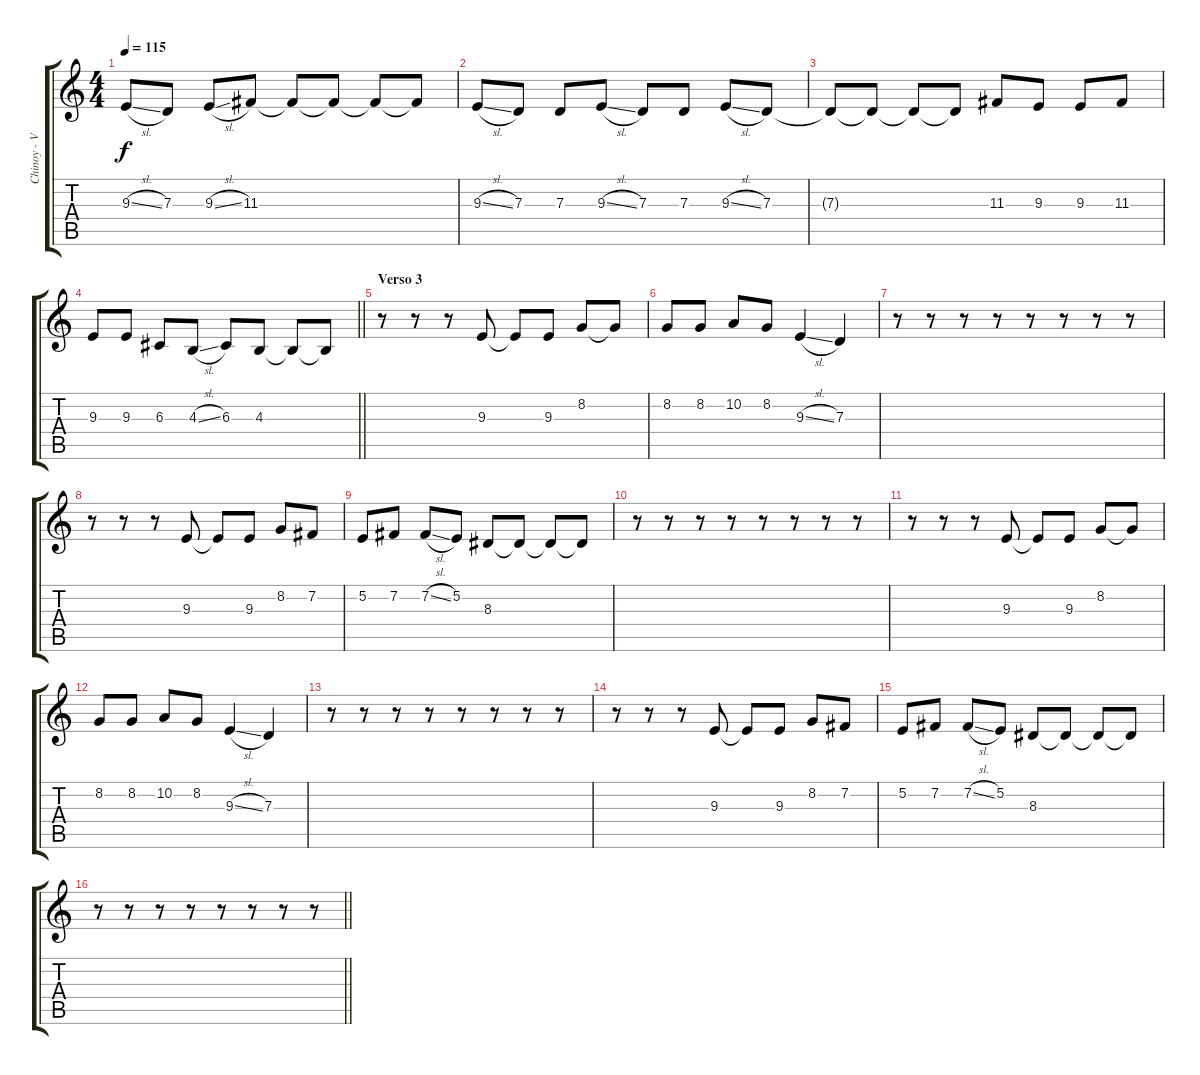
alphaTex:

\track ("Chinoy - Voz" "Chinoy - V") {instrument synthvoice}
\staff {score tabs}
\tuning (E4 B3 G3 D3 A2 E2) {hide}
\ts (4 4)
\tempo 115
\clef g2
\ks c
9.3{sl}.8{dy f} 7.3.8 9.3{sl}.8 11.3.8 11.3{t}.8 11.3{t}.8 11.3{t}.8 11.3{t}.8 |
9.3{sl}.8 7.3.8 7.3.8 9.3{sl}.8 7.3.8 7.3.8 9.3{sl}.8 7.3.8 |
7.3{t}.8 7.3{t}.8 7.3{t}.8 7.3{t}.8 11.3.8 9.3.8 9.3.8 11.3.8 |
\barLineRight lightlight
9.3.8 9.3.8 6.3.8 4.3{sl}.8 6.3.8 4.3.8 4.3{t}.8 4.3{t}.8 |
\section ("" "Verso 3")
r.8 r.8 r.8 9.3.8 9.3{t}.8 9.3.8 8.2.8 8.2{t}.8 |
8.2.8 8.2.8 10.2.8 8.2.8 9.3{sl}.4 7.3.4 |
r.8 r.8 r.8 r.8 r.8 r.8 r.8 r.8 |
r.8 r.8 r.8 9.3.8 9.3{t}.8 9.3.8 8.2.8 7.2.8 |
5.2.8 7.2.8 7.2{sl}.8 5.2.8 8.3.8 8.3{t}.8 8.3{t}.8 8.3{t}.8 |
r.8 r.8 r.8 r.8 r.8 r.8 r.8 r.8 |
r.8 r.8 r.8 9.3.8 9.3{t}.8 9.3.8 8.2.8 8.2{t}.8 |
8.2.8 8.2.8 10.2.8 8.2.8 9.3{sl}.4 7.3.4 |
r.8 r.8 r.8 r.8 r.8 r.8 r.8 r.8 |
r.8 r.8 r.8 9.3.8 9.3{t}.8 9.3.8 8.2.8 7.2.8 |
5.2.8 7.2.8 7.2{sl}.8 5.2.8 8.3.8 8.3{t}.8 8.3{t}.8 8.3{t}.8 |
\barLineRight lightlight
r.8 r.8 r.8 r.8 r.8 r.8 r.8 r.8
